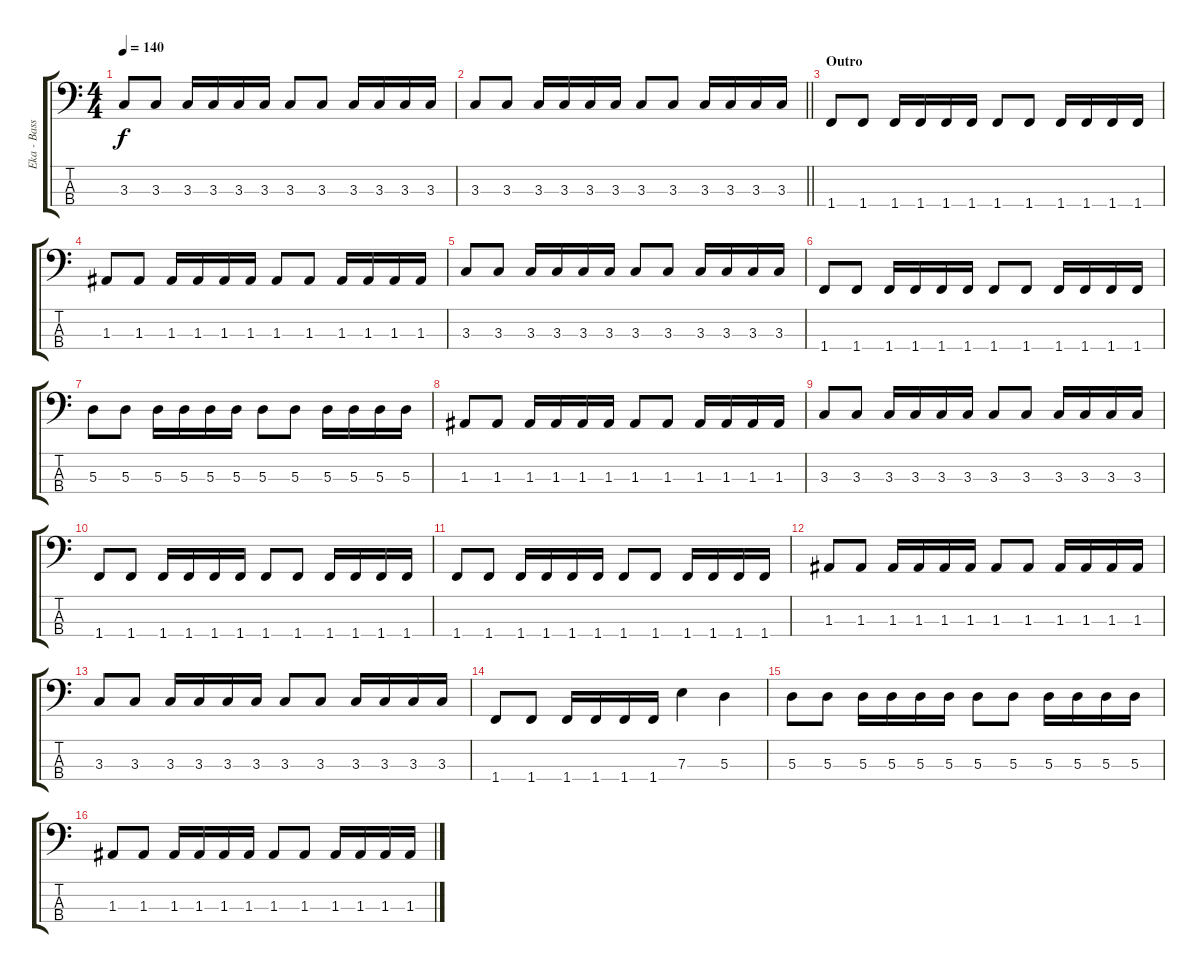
\track ("Eka - Bass" "Eka - Bass") {instrument electricbasspick}
\staff {score tabs}
\tuning (G2 D2 A1 E1) {hide}
\ts (4 4)
\tempo 140
\clef f4
\ks c
3.3.8{dy f} 3.3.8 3.3.16 3.3.16 3.3.16 3.3.16 3.3.8 3.3.8 3.3.16 3.3.16 3.3.16 3.3.16 |
\barLineRight lightlight
3.3.8 3.3.8 3.3.16 3.3.16 3.3.16 3.3.16 3.3.8 3.3.8 3.3.16 3.3.16 3.3.16 3.3.16 |
\section ("" "Outro")
1.4.8 1.4.8 1.4.16 1.4.16 1.4.16 1.4.16 1.4.8 1.4.8 1.4.16 1.4.16 1.4.16 1.4.16 |
1.3.8 1.3.8 1.3.16 1.3.16 1.3.16 1.3.16 1.3.8 1.3.8 1.3.16 1.3.16 1.3.16 1.3.16 |
3.3.8 3.3.8 3.3.16 3.3.16 3.3.16 3.3.16 3.3.8 3.3.8 3.3.16 3.3.16 3.3.16 3.3.16 |
1.4.8 1.4.8 1.4.16 1.4.16 1.4.16 1.4.16 1.4.8 1.4.8 1.4.16 1.4.16 1.4.16 1.4.16 |
5.3.8 5.3.8 5.3.16 5.3.16 5.3.16 5.3.16 5.3.8 5.3.8 5.3.16 5.3.16 5.3.16 5.3.16 |
1.3.8 1.3.8 1.3.16 1.3.16 1.3.16 1.3.16 1.3.8 1.3.8 1.3.16 1.3.16 1.3.16 1.3.16 |
3.3.8 3.3.8 3.3.16 3.3.16 3.3.16 3.3.16 3.3.8 3.3.8 3.3.16 3.3.16 3.3.16 3.3.16 |
1.4.8 1.4.8 1.4.16 1.4.16 1.4.16 1.4.16 1.4.8 1.4.8 1.4.16 1.4.16 1.4.16 1.4.16 |
1.4.8 1.4.8 1.4.16 1.4.16 1.4.16 1.4.16 1.4.8 1.4.8 1.4.16 1.4.16 1.4.16 1.4.16 |
1.3.8 1.3.8 1.3.16 1.3.16 1.3.16 1.3.16 1.3.8 1.3.8 1.3.16 1.3.16 1.3.16 1.3.16 |
3.3.8 3.3.8 3.3.16 3.3.16 3.3.16 3.3.16 3.3.8 3.3.8 3.3.16 3.3.16 3.3.16 3.3.16 |
1.4.8 1.4.8 1.4.16 1.4.16 1.4.16 1.4.16 7.3.4 5.3.4 |
5.3.8 5.3.8 5.3.16 5.3.16 5.3.16 5.3.16 5.3.8 5.3.8 5.3.16 5.3.16 5.3.16 5.3.16 |
1.3.8 1.3.8 1.3.16 1.3.16 1.3.16 1.3.16 1.3.8 1.3.8 1.3.16 1.3.16 1.3.16 1.3.16
